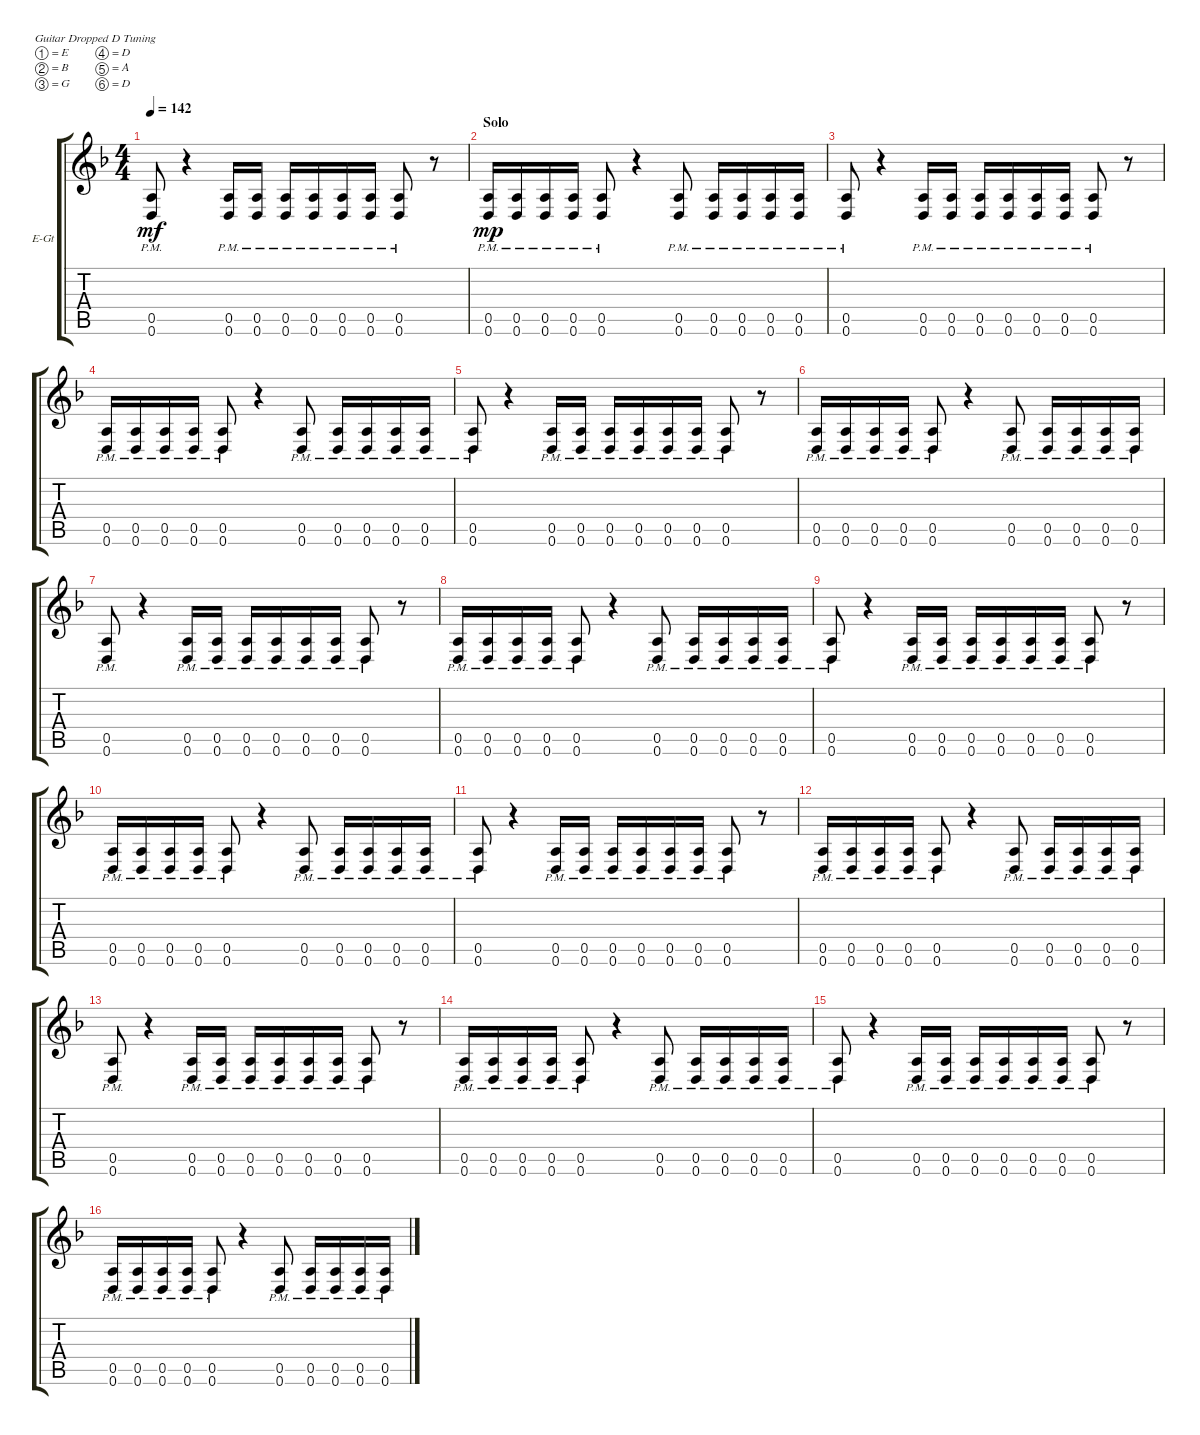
\bracketExtendMode groupsimilarinstruments
\firstSystemTrackNameOrientation horizontal
\otherSystemsTrackNameOrientation horizontal
\track ("Electric Guitar 2" "E-Gt") {instrument distortionguitar}
\staff {score tabs}
\tuning (E4 B3 G3 D3 A2 D2)
\ts (4 4)
\tempo 142
\clef g2
\ks dminor
(0.5{pm} 0.6{pm}).8{dy mf} r.4 (0.5{pm} 0.6{pm}).16 (0.5{pm} 0.6{pm}).16 (0.5{pm} 0.6{pm}).16 (0.5{pm} 0.6{pm}).16 (0.5{pm} 0.6{pm}).16 (0.5{pm} 0.6{pm}).16 (0.5{pm} 0.6{pm}).8 r.8 |
\section ("" "Solo")
(0.5{pm} 0.6{pm}).16{dy mp} (0.5{pm} 0.6{pm}).16 (0.5{pm} 0.6{pm}).16 (0.5{pm} 0.6{pm}).16 (0.5{pm} 0.6{pm}).8 r.4 (0.5{pm} 0.6{pm}).8 (0.5{pm} 0.6{pm}).16 (0.5{pm} 0.6{pm}).16 (0.5{pm} 0.6{pm}).16 (0.5{pm} 0.6{pm}).16 |
(0.5{pm} 0.6{pm}).8 r.4 (0.5{pm} 0.6{pm}).16 (0.5{pm} 0.6{pm}).16 (0.5{pm} 0.6{pm}).16 (0.5{pm} 0.6{pm}).16 (0.5{pm} 0.6{pm}).16 (0.5{pm} 0.6{pm}).16 (0.5{pm} 0.6{pm}).8 r.8 |
(0.5{pm} 0.6{pm}).16 (0.5{pm} 0.6{pm}).16 (0.5{pm} 0.6{pm}).16 (0.5{pm} 0.6{pm}).16 (0.5{pm} 0.6{pm}).8 r.4 (0.5{pm} 0.6{pm}).8 (0.5{pm} 0.6{pm}).16 (0.5{pm} 0.6{pm}).16 (0.5{pm} 0.6{pm}).16 (0.5{pm} 0.6{pm}).16 |
(0.5{pm} 0.6{pm}).8 r.4 (0.5{pm} 0.6{pm}).16 (0.5{pm} 0.6{pm}).16 (0.5{pm} 0.6{pm}).16 (0.5{pm} 0.6{pm}).16 (0.5{pm} 0.6{pm}).16 (0.5{pm} 0.6{pm}).16 (0.5{pm} 0.6{pm}).8 r.8 |
(0.5{pm} 0.6{pm}).16 (0.5{pm} 0.6{pm}).16 (0.5{pm} 0.6{pm}).16 (0.5{pm} 0.6{pm}).16 (0.5{pm} 0.6{pm}).8 r.4 (0.5{pm} 0.6{pm}).8 (0.5{pm} 0.6{pm}).16 (0.5{pm} 0.6{pm}).16 (0.5{pm} 0.6{pm}).16 (0.5{pm} 0.6{pm}).16 |
(0.5{pm} 0.6{pm}).8 r.4 (0.5{pm} 0.6{pm}).16 (0.5{pm} 0.6{pm}).16 (0.5{pm} 0.6{pm}).16 (0.5{pm} 0.6{pm}).16 (0.5{pm} 0.6{pm}).16 (0.5{pm} 0.6{pm}).16 (0.5{pm} 0.6{pm}).8 r.8 |
(0.5{pm} 0.6{pm}).16 (0.5{pm} 0.6{pm}).16 (0.5{pm} 0.6{pm}).16 (0.5{pm} 0.6{pm}).16 (0.5{pm} 0.6{pm}).8 r.4 (0.5{pm} 0.6{pm}).8 (0.5{pm} 0.6{pm}).16 (0.5{pm} 0.6{pm}).16 (0.5{pm} 0.6{pm}).16 (0.5{pm} 0.6{pm}).16 |
(0.5{pm} 0.6{pm}).8 r.4 (0.5{pm} 0.6{pm}).16 (0.5{pm} 0.6{pm}).16 (0.5{pm} 0.6{pm}).16 (0.5{pm} 0.6{pm}).16 (0.5{pm} 0.6{pm}).16 (0.5{pm} 0.6{pm}).16 (0.5{pm} 0.6{pm}).8 r.8 |
(0.5{pm} 0.6{pm}).16 (0.5{pm} 0.6{pm}).16 (0.5{pm} 0.6{pm}).16 (0.5{pm} 0.6{pm}).16 (0.5{pm} 0.6{pm}).8 r.4 (0.5{pm} 0.6{pm}).8 (0.5{pm} 0.6{pm}).16 (0.5{pm} 0.6{pm}).16 (0.5{pm} 0.6{pm}).16 (0.5{pm} 0.6{pm}).16 |
(0.5{pm} 0.6{pm}).8 r.4 (0.5{pm} 0.6{pm}).16 (0.5{pm} 0.6{pm}).16 (0.5{pm} 0.6{pm}).16 (0.5{pm} 0.6{pm}).16 (0.5{pm} 0.6{pm}).16 (0.5{pm} 0.6{pm}).16 (0.5{pm} 0.6{pm}).8 r.8 |
(0.5{pm} 0.6{pm}).16 (0.5{pm} 0.6{pm}).16 (0.5{pm} 0.6{pm}).16 (0.5{pm} 0.6{pm}).16 (0.5{pm} 0.6{pm}).8 r.4 (0.5{pm} 0.6{pm}).8 (0.5{pm} 0.6{pm}).16 (0.5{pm} 0.6{pm}).16 (0.5{pm} 0.6{pm}).16 (0.5{pm} 0.6{pm}).16 |
(0.5{pm} 0.6{pm}).8 r.4 (0.5{pm} 0.6{pm}).16 (0.5{pm} 0.6{pm}).16 (0.5{pm} 0.6{pm}).16 (0.5{pm} 0.6{pm}).16 (0.5{pm} 0.6{pm}).16 (0.5{pm} 0.6{pm}).16 (0.5{pm} 0.6{pm}).8 r.8 |
(0.5{pm} 0.6{pm}).16 (0.5{pm} 0.6{pm}).16 (0.5{pm} 0.6{pm}).16 (0.5{pm} 0.6{pm}).16 (0.5{pm} 0.6{pm}).8 r.4 (0.5{pm} 0.6{pm}).8 (0.5{pm} 0.6{pm}).16 (0.5{pm} 0.6{pm}).16 (0.5{pm} 0.6{pm}).16 (0.5{pm} 0.6{pm}).16 |
(0.5{pm} 0.6{pm}).8 r.4 (0.5{pm} 0.6{pm}).16 (0.5{pm} 0.6{pm}).16 (0.5{pm} 0.6{pm}).16 (0.5{pm} 0.6{pm}).16 (0.5{pm} 0.6{pm}).16 (0.5{pm} 0.6{pm}).16 (0.5{pm} 0.6{pm}).8 r.8 |
(0.5{pm} 0.6{pm}).16 (0.5{pm} 0.6{pm}).16 (0.5{pm} 0.6{pm}).16 (0.5{pm} 0.6{pm}).16 (0.5{pm} 0.6{pm}).8 r.4 (0.5{pm} 0.6{pm}).8 (0.5{pm} 0.6{pm}).16 (0.5{pm} 0.6{pm}).16 (0.5{pm} 0.6{pm}).16 (0.5{pm} 0.6{pm}).16
